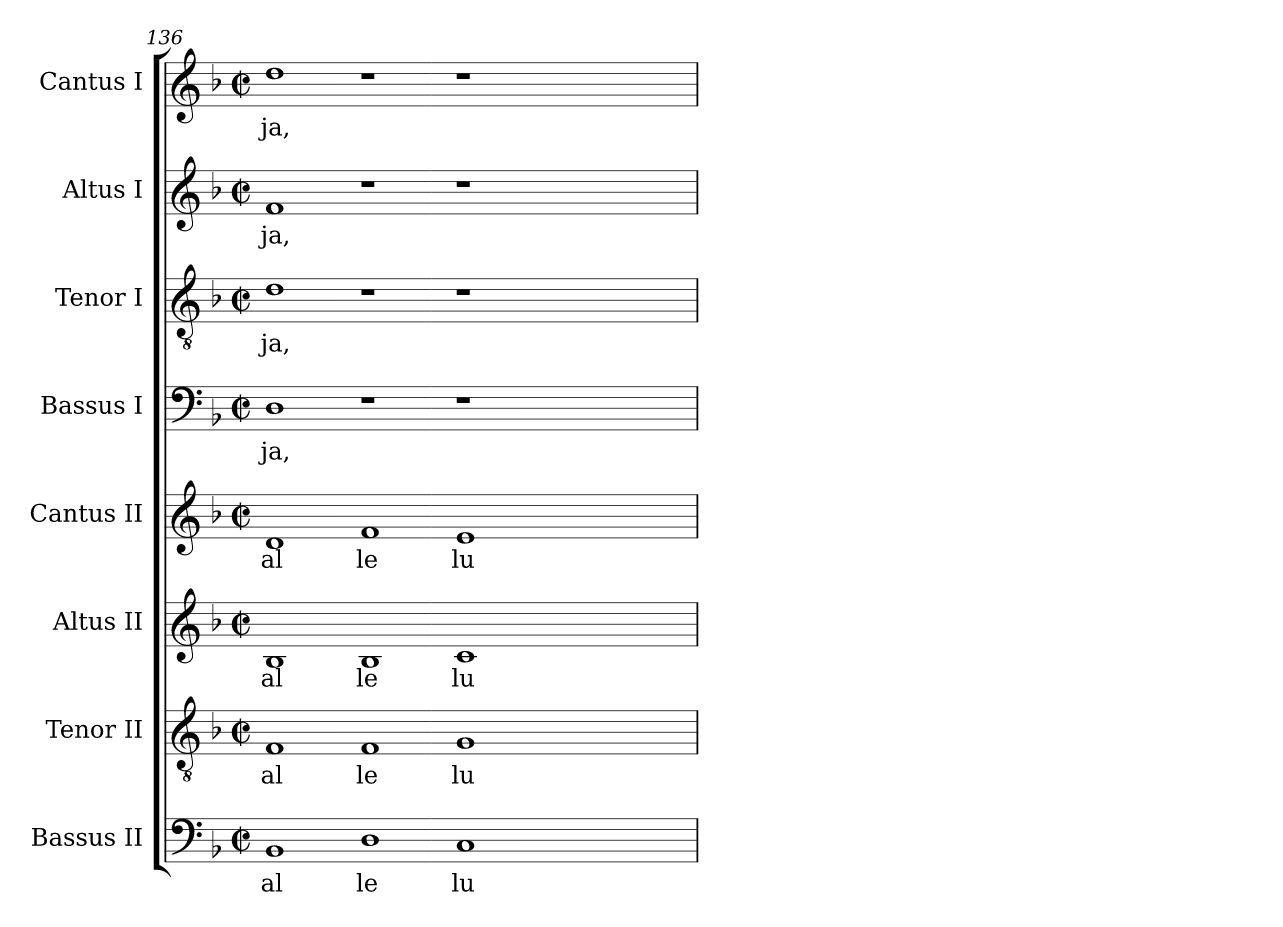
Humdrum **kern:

**kern	**text	**kern	**text	**kern	**text	**kern	**text	**kern	**text	**kern	**text	**kern	**text	**kern	**text
*part8	*part8	*part7	*part7	*part6	*part6	*part5	*part5	*part4	*part4	*part3	*part3	*part2	*part2	*part1	*part1
*staff8	*staff8	*staff7	*staff7	*staff6	*staff6	*staff5	*staff5	*staff4	*staff4	*staff3	*staff3	*staff2	*staff2	*staff1	*staff1
*I"Bassus II	*	*I"Tenor II	*	*I"Altus II	*	*I"Cantus II	*	*I"Bassus I	*	*I"Tenor I	*	*I"Altus I	*	*I"Cantus I	*
*clefF4	*	*clefGv2	*	*clefG2	*	*clefG2	*	*clefF4	*	*clefGv2	*	*clefG2	*	*clefG2	*
*k[b-]	*	*k[b-]	*	*k[b-]	*	*k[b-]	*	*k[b-]	*	*k[b-]	*	*k[b-]	*	*k[b-]	*
*F:	*	*F:	*	*F:	*	*F:	*	*F:	*	*F:	*	*F:	*	*F:	*
*M2/2	*	*M2/2	*	*M2/2	*	*M2/2	*	*M2/2	*	*M2/2	*	*M2/2	*	*M2/2	*
*met(c|)	*	*met(c|)	*	*met(c|)	*	*met(c|)	*	*met(c|)	*	*met(c|)	*	*met(c|)	*	*met(c|)	*
=136	=136	=136	=136	=136	=136	=136	=136	=136	=136	=136	=136	=136	=136	=136	=136
!	!LO:LY:b:cj	!	!LO:LY:b:cj	!	!LO:LY:b:cj	!	!LO:LY:b:cj	!	!LO:LY:b:cj	!	!LO:LY:b:cj	!	!LO:LY:b:cj	!	!LO:LY:b:cj
1BB-	al	1F	al	1B-	al	1d	al	1D	-ja,	1d	ja,	1f	-ja,	1dd	-ja,
!	!LO:LY:b:cj	!	!LO:LY:b:cj	!	!LO:LY:b:cj	!	!LO:LY:b:cj	!	!	!	!	!	!	!	!
1D	le	1F	le	1B-	le	1f	le	1r	.	1r	.	1r	.	1r	.
!	!LO:LY:b:cj	!	!LO:LY:b:cj	!	!LO:LY:b:cj	!	!LO:LY:b:cj	!LO:N:vis=1	!	!LO:N:vis=1	!	!LO:N:vis=1	!	!LO:N:vis=1	!
1C	lu	1G	lu	1c	lu	1e	lu	0.r	.	0.r	.	0.r	.	0.r	.
0ryy	.	0ryy	.	0ryy	.	0ryy	.	.	.	.	.	.	.	.	.
=	=	=	=	=	=	=	=	=	=	=	=	=	=	=	=
*-	*-	*-	*-	*-	*-	*-	*-	*-	*-	*-	*-	*-	*-	*-	*-
